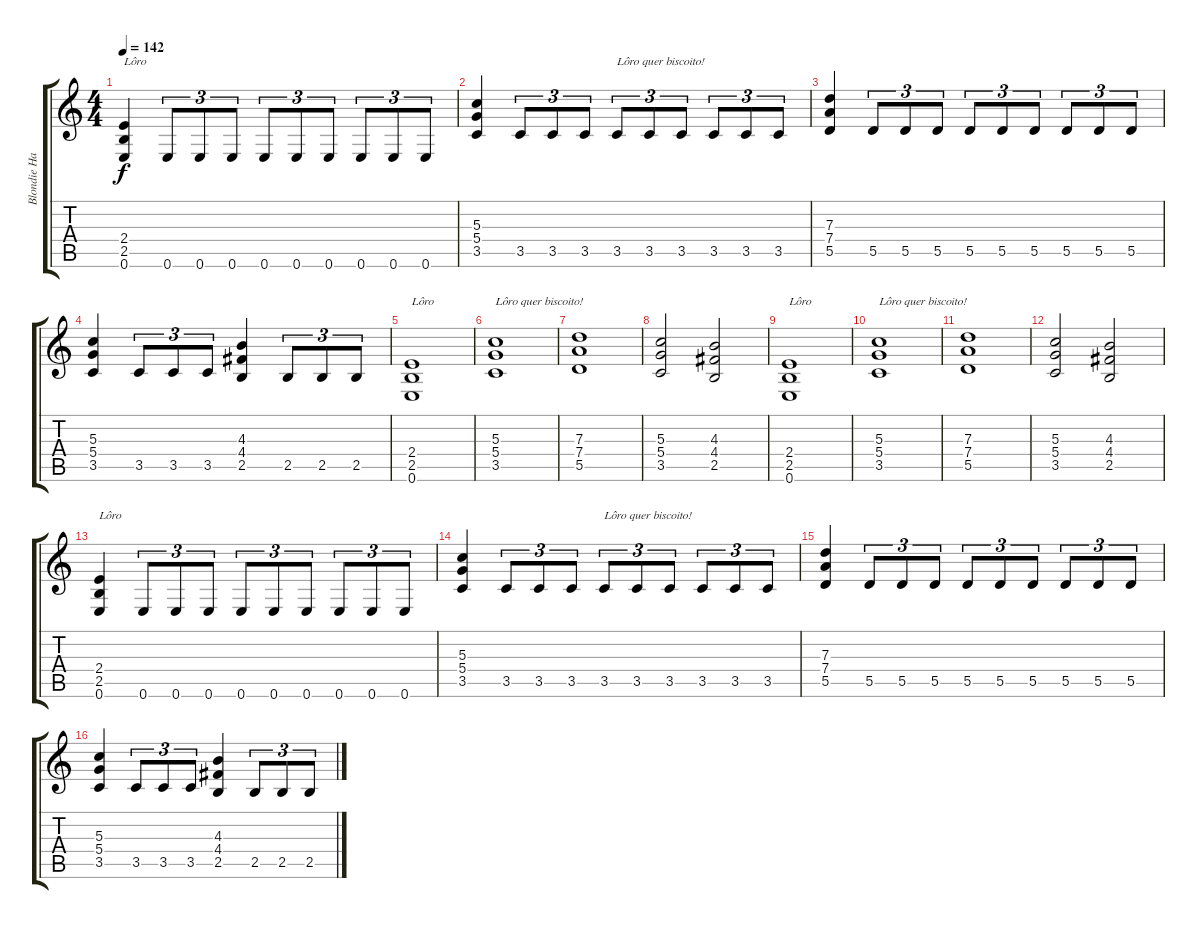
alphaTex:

\track ("Blondie Hammet" "Blondie Ha") {instrument distortionguitar}
\staff {score tabs}
\tuning (E4 B3 G3 D3 A2 E2) {hide}
\ts (4 4)
\tempo 142
\clef g2
\ks c
(2.4 2.5 0.6).4{txt "Lôro" dy f} 0.6.8{tu (3 2)} 0.6.8{tu (3 2)} 0.6.8{tu (3 2)} 0.6.8{tu (3 2)} 0.6.8{tu (3 2)} 0.6.8{tu (3 2)} 0.6.8{tu (3 2)} 0.6.8{tu (3 2)} 0.6.8{tu (3 2)} |
(5.3 5.4 3.5).4 3.5.8{tu (3 2)} 3.5.8{tu (3 2)} 3.5.8{tu (3 2)} 3.5.8{tu (3 2) txt "Lôro quer biscoito!"} 3.5.8{tu (3 2)} 3.5.8{tu (3 2)} 3.5.8{tu (3 2)} 3.5.8{tu (3 2)} 3.5.8{tu (3 2)} |
(7.3 7.4 5.5).4 5.5.8{tu (3 2)} 5.5.8{tu (3 2)} 5.5.8{tu (3 2)} 5.5.8{tu (3 2)} 5.5.8{tu (3 2)} 5.5.8{tu (3 2)} 5.5.8{tu (3 2)} 5.5.8{tu (3 2)} 5.5.8{tu (3 2)} |
(5.3 5.4 3.5).4 3.5.8{tu (3 2)} 3.5.8{tu (3 2)} 3.5.8{tu (3 2)} (4.3 4.4 2.5).4 2.5.8{tu (3 2)} 2.5.8{tu (3 2)} 2.5.8{tu (3 2)} |
(2.4 2.5 0.6).1{txt "Lôro"} |
(5.3 5.4 3.5).1{txt "Lôro quer biscoito!"} |
(7.3 7.4 5.5).1 |
(5.3 5.4 3.5).2 (4.3 4.4 2.5).2 |
(2.4 2.5 0.6).1{txt "Lôro"} |
(5.3 5.4 3.5).1{txt "Lôro quer biscoito!"} |
(7.3 7.4 5.5).1 |
(5.3 5.4 3.5).2 (4.3 4.4 2.5).2 |
(2.4 2.5 0.6).4{txt "Lôro"} 0.6.8{tu (3 2)} 0.6.8{tu (3 2)} 0.6.8{tu (3 2)} 0.6.8{tu (3 2)} 0.6.8{tu (3 2)} 0.6.8{tu (3 2)} 0.6.8{tu (3 2)} 0.6.8{tu (3 2)} 0.6.8{tu (3 2)} |
(5.3 5.4 3.5).4 3.5.8{tu (3 2)} 3.5.8{tu (3 2)} 3.5.8{tu (3 2)} 3.5.8{tu (3 2) txt "Lôro quer biscoito!"} 3.5.8{tu (3 2)} 3.5.8{tu (3 2)} 3.5.8{tu (3 2)} 3.5.8{tu (3 2)} 3.5.8{tu (3 2)} |
(7.3 7.4 5.5).4 5.5.8{tu (3 2)} 5.5.8{tu (3 2)} 5.5.8{tu (3 2)} 5.5.8{tu (3 2)} 5.5.8{tu (3 2)} 5.5.8{tu (3 2)} 5.5.8{tu (3 2)} 5.5.8{tu (3 2)} 5.5.8{tu (3 2)} |
(5.3 5.4 3.5).4 3.5.8{tu (3 2)} 3.5.8{tu (3 2)} 3.5.8{tu (3 2)} (4.3 4.4 2.5).4 2.5.8{tu (3 2)} 2.5.8{tu (3 2)} 2.5.8{tu (3 2)}
